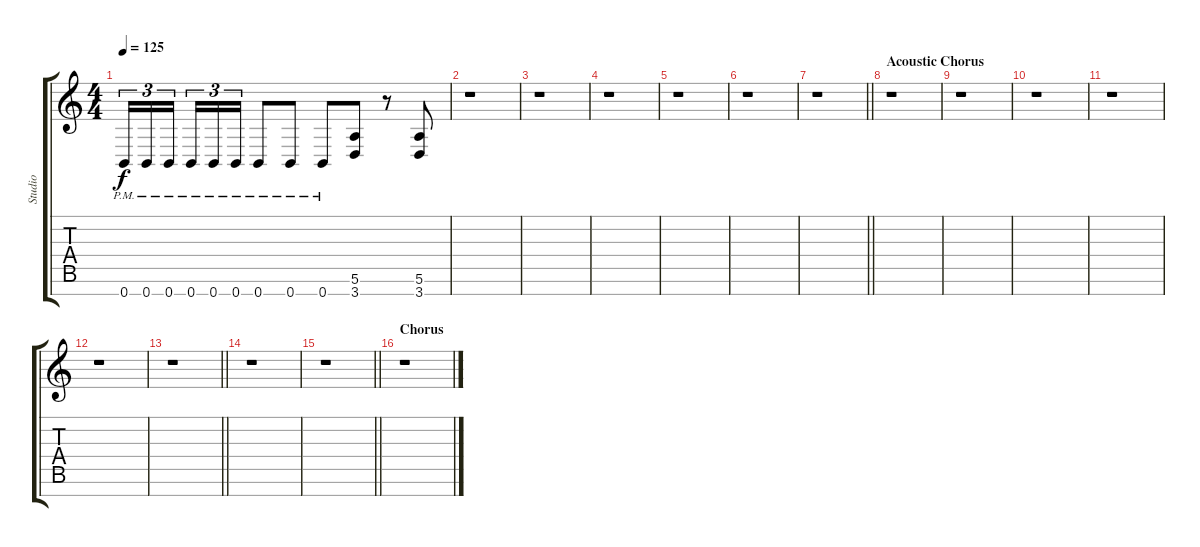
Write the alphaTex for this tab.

\track ("Studio" "Studio") {instrument distortionguitar}
\staff {score tabs}
\tuning (E4 B3 G3 D3 A2 E2 B1) {hide}
\ts (4 4)
\tempo 125
\clef g2
\ks c
0.7{pm}.16{tu (3 2) dy f} 0.7{pm}.16{tu (3 2)} 0.7{pm}.16{tu (3 2) beam splitsecondary} 0.7{pm}.16{tu (3 2)} 0.7{pm}.16{tu (3 2)} 0.7{pm}.16{tu (3 2)} 0.7{pm}.8 0.7{pm}.8 0.7{pm}.8 (5.6 3.7).8 r.8 (5.6 3.7).8 |
r.1 |
r.1 |
r.1 |
r.1 |
r.1 |
\barLineRight lightlight
r.1 |
\section ("" "Acoustic Chorus")
r.1 |
r.1 |
r.1 |
r.1 |
r.1 |
\barLineRight lightlight
r.1 |
r.1 |
\barLineRight lightlight
r.1 |
\section ("" "Chorus")
r.1
